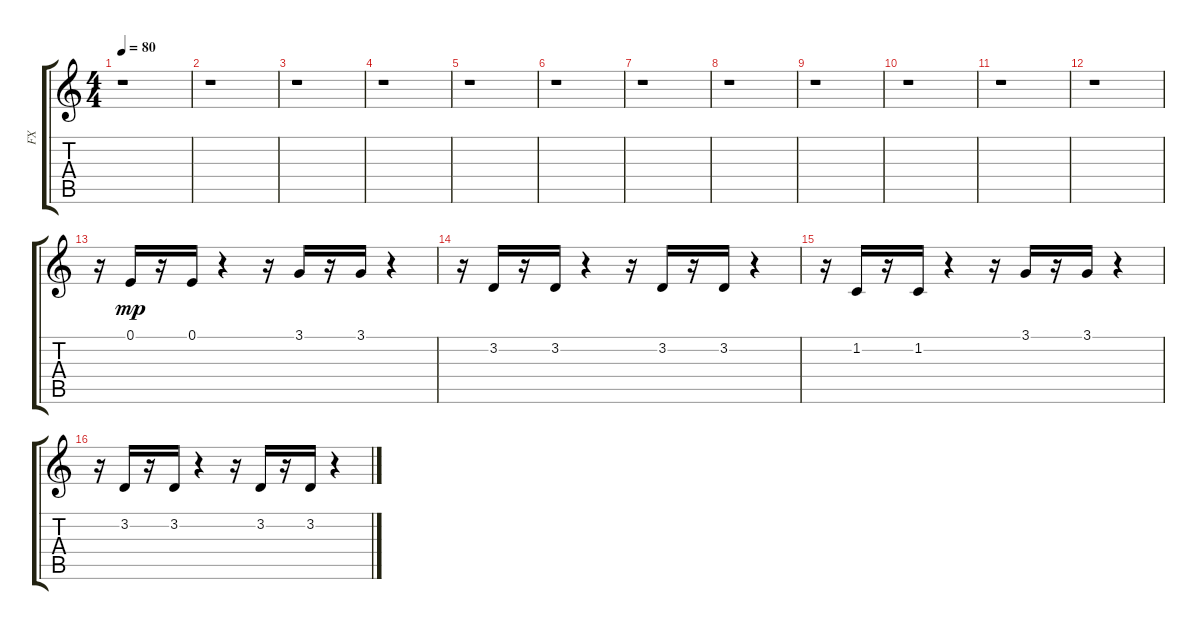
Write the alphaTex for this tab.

\track ("FX" "FX") {instrument lead8bassandlead}
\staff {score tabs}
\tuning (E4 B3 G3 D3 A2 E2) {hide}
\ts (4 4)
\tempo 80
\clef g2
\ks c
r.1{dy mp instrument lead8bassandlead} |
r.1 |
r.1 |
r.1 |
r.1 |
r.1 |
r.1 |
r.1 |
r.1 |
r.1 |
r.1 |
r.1 |
r.16 0.1.16 r.16 0.1.16 r.4 r.16 3.1.16 r.16 3.1.16 r.4 |
r.16 3.2.16 r.16 3.2.16 r.4 r.16 3.2.16 r.16 3.2.16 r.4 |
r.16 1.2.16 r.16 1.2.16 r.4 r.16 3.1.16 r.16 3.1.16 r.4 |
r.16 3.2.16 r.16 3.2.16 r.4 r.16 3.2.16 r.16 3.2.16 r.4
